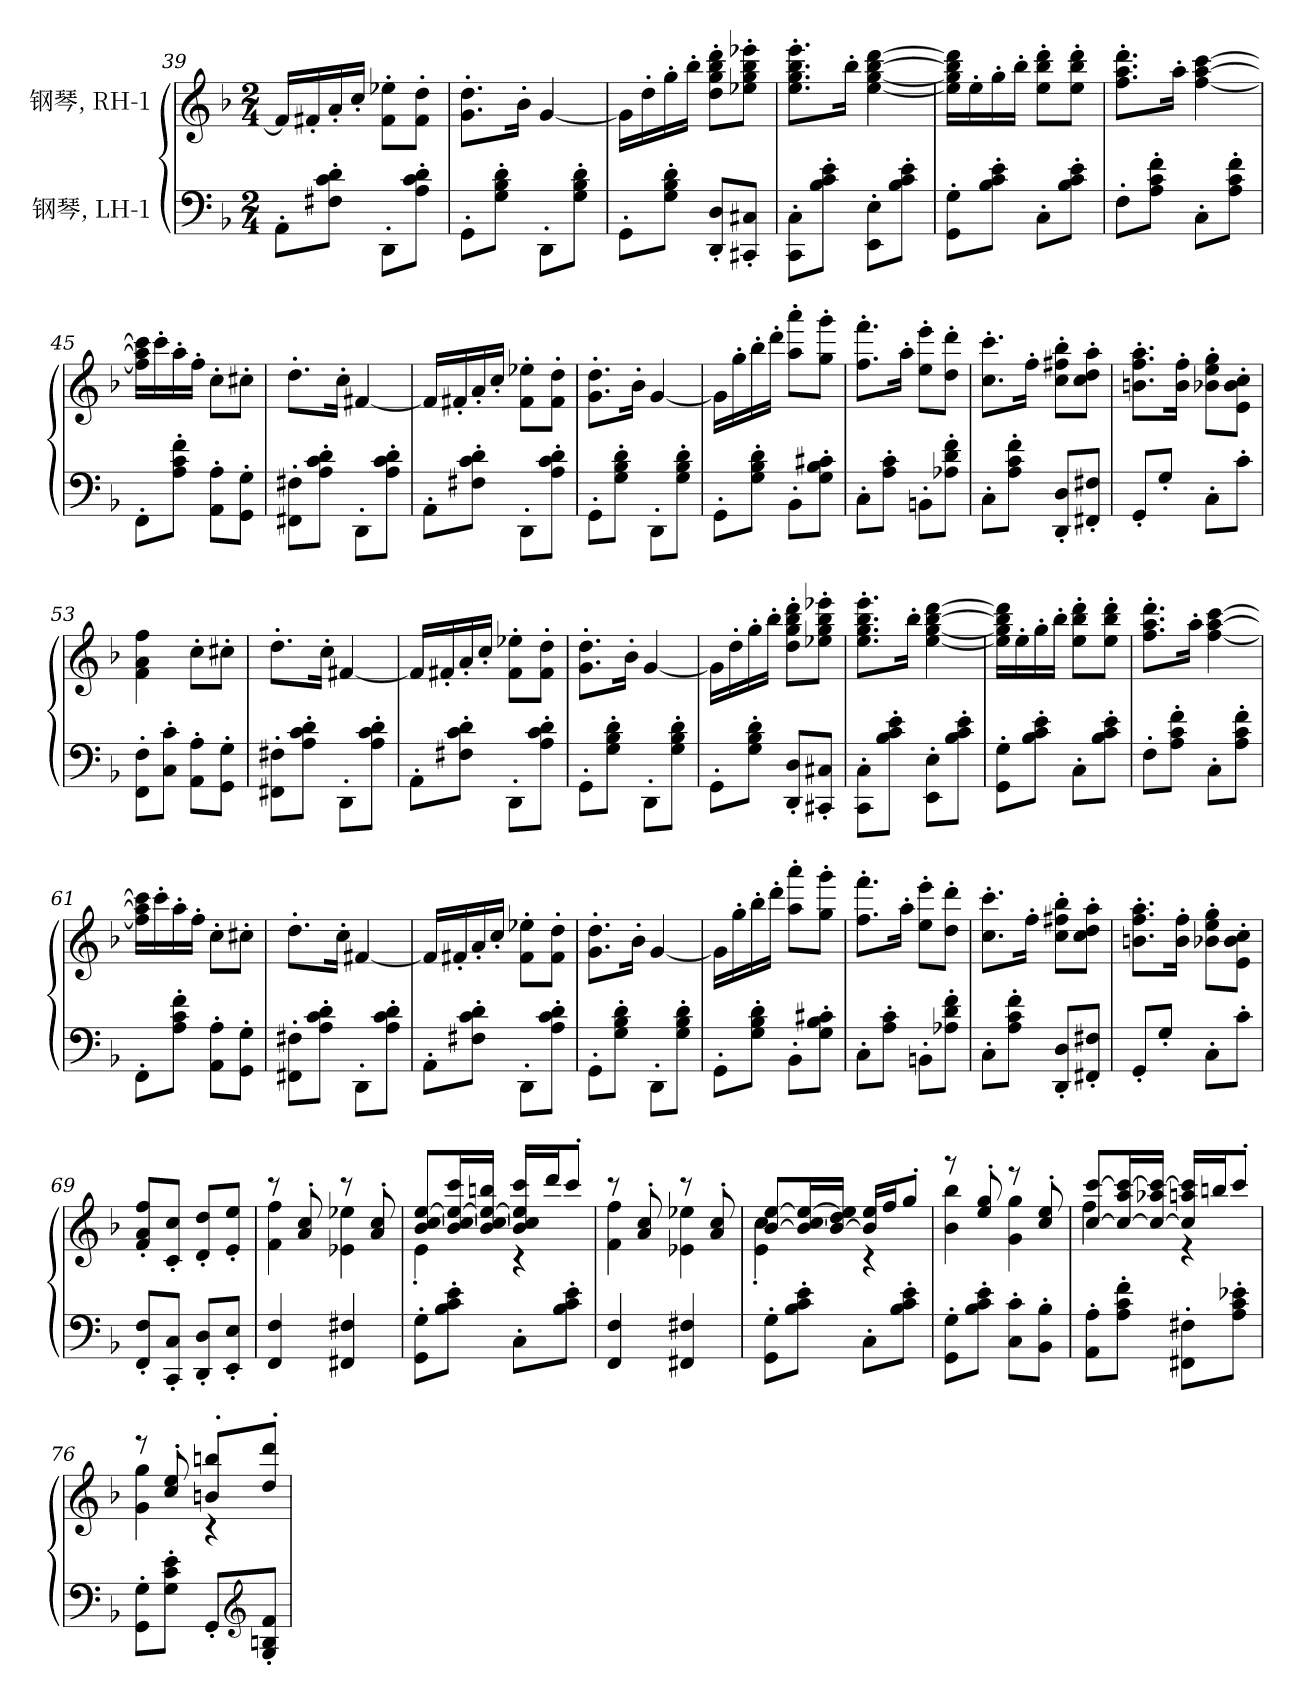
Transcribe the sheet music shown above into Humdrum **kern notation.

**kern	**kern
*part2	*part1
*staff2	*staff1
*I"钢琴, LH-1	*I"钢琴, RH-1
*clefF4	*clefG2
*k[b-]	*k[b-]
*M2/4	*M2/4
=39	=39
8AA'\L	16f#/LL]
.	16f#X'/
8F#X\' 8c\' 8d\'J	16a'/
.	16cc'/JJ
8DD'\L	8f#\' 8ee-X\'L
8A\' 8c\' 8d\'J	8f#\' 8dd\'J
=40	=40
8GG'\L	8.g\' 8.dd\'L
8G\' 8B-\' 8d\'J	.
.	16b-'\Jk
8DD'\L	[4g/
8G\' 8B-\' 8d\'J	.
!!LO:LB:g=z
=41	=41
8GG'\L	16g\LL]
.	16dd'\
8G\' 8B-\' 8d\'J	16gg'\
.	16bb-'\JJ
8DD/' 8D/'L	8dd\' 8gg\' 8bb-\' 8ddd\'L
8CC#X/' 8C#X/'J	8ee-X\' 8gg\' 8bb-\' 8eee-X\'J
=42	=42
8CC\' 8C\'L	8.ee\' 8.gg\' 8.bb-\' 8.eee\'L
8B-\' 8c\' 8e\'J	.
.	16bb-'\Jk
8EE\' 8E\'L	[4ee\ [4gg\ [4bb-\ [4ddd\
8B-\' 8c\' 8e\'J	.
=43	=43
8GG\' 8G\'L	16ee\] 16gg\] 16bb-\] 16ddd\]LL
.	16ee'\
8B-\' 8c\' 8e\'J	16gg'\
.	16bb-'\JJ
8C'\L	8ee\' 8bb-\' 8ddd\'L
8B-\' 8c\' 8e\'J	8ee\' 8bb-\' 8ddd\'J
=44	=44
8F'\L	8.ff\' 8.aa\' 8.ddd\'L
8A\' 8c\' 8f\'J	.
.	16aa'\Jk
8C'\L	[4ff\ [4aa\ [4ccc\
8A\' 8c\' 8f\'J	.
=45	=45
8FF'\L	16ff\] 16aa\] 16ccc\]LL
.	16ccc'\
8A\' 8c\' 8f\'J	16aa'\
.	16ff'\JJ
8AA\' 8A\'L	8cc'\L
8GG\' 8G\'J	8cc#X'\J
!!LO:LB:g=z
=46	=46
8FF#X\' 8F#X\'L	8.dd'\L
8A\' 8c\' 8d\'J	.
.	16cc'\Jk
8DD'\L	[4f#X/
8A\' 8c\' 8d\'J	.
=47	=47
8AA'\L	16f#/LL]
.	16f#X'/
8F#X\' 8c\' 8d\'J	16a'/
.	16cc'/JJ
8DD'\L	8f#\' 8ee-X\'L
8A\' 8c\' 8d\'J	8f#\' 8dd\'J
=48	=48
8GG'\L	8.g\' 8.dd\'L
8G\' 8B-\' 8d\'J	.
.	16b-'\Jk
8DD'\L	[4g/
8G\' 8B-\' 8d\'J	.
=49	=49
8GG'\L	16g\LL]
.	16gg'\
8G\' 8B-\' 8d\'J	16bb-'\
.	16ddd'\JJ
8BB-'\L	8aa\' 8aaa\'L
8G\' 8B-\' 8c#X\'J	8gg\' 8ggg\'J
=50	=50
8C'\L	8.ff\' 8.fff\'L
8A\' 8c\'J	.
.	16aa'\Jk
8BBn'\L	8ee\' 8eee\'L
8A-X\' 8d\' 8f\'J	8dd\' 8ddd\'J
!!LO:LB:g=z
=51	=51
8C'\L	8.cc\' 8.ccc\'L
8A\' 8c\' 8f\'J	.
.	16ff'\Jk
8DD/' 8D/'L	8cc\' 8ff#X\' 8bb-\'L
8FF#X/' 8F#X/'J	8cc\' 8dd\' 8aa\'J
=52	=52
8GG'/L	8.bn\' 8.ff\' 8.aa\'L
8G'/J	.
.	16b\' 16ff\'Jk
8C'\L	8b-X\' 8ee\' 8gg\'L
8c'\J	8e\' 8b-\' 8cc\'J
=53	=53
8FF\' 8F\'L	4f\ 4a\ 4ff\
8C\' 8c\'J	.
8AA\' 8A\'L	8cc'\L
8GG\' 8G\'J	8cc#X'\J
=54	=54
8FF#X\' 8F#X\'L	8.dd'\L
8A\' 8c\' 8d\'J	.
.	16cc'\Jk
8DD'\L	[4f#X/
8A\' 8c\' 8d\'J	.
=55	=55
8AA'\L	16f#/LL]
.	16f#X'/
8F#X\' 8c\' 8d\'J	16a'/
.	16cc'/JJ
8DD'\L	8f#\' 8ee-X\'L
8A\' 8c\' 8d\'J	8f#\' 8dd\'J
=56	=56
8GG'\L	8.g\' 8.dd\'L
8G\' 8B-\' 8d\'J	.
.	16b-'\Jk
8DD'\L	[4g/
8G\' 8B-\' 8d\'J	.
!!LO:LB:g=z
=57	=57
8GG'\L	16g\LL]
.	16dd'\
8G\' 8B-\' 8d\'J	16gg'\
.	16bb-'\JJ
8DD/' 8D/'L	8dd\' 8gg\' 8bb-\' 8ddd\'L
8CC#X/' 8C#X/'J	8ee-X\' 8gg\' 8bb-\' 8eee-X\'J
=58	=58
8CC\' 8C\'L	8.ee\' 8.gg\' 8.bb-\' 8.eee\'L
8B-\' 8c\' 8e\'J	.
.	16bb-'\Jk
8EE\' 8E\'L	[4ee\ [4gg\ [4bb-\ [4ddd\
8B-\' 8c\' 8e\'J	.
=59	=59
8GG\' 8G\'L	16ee\] 16gg\] 16bb-\] 16ddd\]LL
.	16ee'\
8B-\' 8c\' 8e\'J	16gg'\
.	16bb-'\JJ
8C'\L	8ee\' 8bb-\' 8ddd\'L
8B-\' 8c\' 8e\'J	8ee\' 8bb-\' 8ddd\'J
=60	=60
8F'\L	8.ff\' 8.aa\' 8.ddd\'L
8A\' 8c\' 8f\'J	.
.	16aa'\Jk
8C'\L	[4ff\ [4aa\ [4ccc\
8A\' 8c\' 8f\'J	.
=61	=61
8FF'\L	16ff\] 16aa\] 16ccc\]LL
.	16ccc'\
8A\' 8c\' 8f\'J	16aa'\
.	16ff'\JJ
8AA\' 8A\'L	8cc'\L
8GG\' 8G\'J	8cc#X'\J
!!LO:PB:g=z
=62	=62
8FF#X\' 8F#X\'L	8.dd'\L
8A\' 8c\' 8d\'J	.
.	16cc'\Jk
8DD'\L	[4f#X/
8A\' 8c\' 8d\'J	.
=63	=63
8AA'\L	16f#/LL]
.	16f#X'/
8F#X\' 8c\' 8d\'J	16a'/
.	16cc'/JJ
8DD'\L	8f#\' 8ee-X\'L
8A\' 8c\' 8d\'J	8f#\' 8dd\'J
=64	=64
8GG'\L	8.g\' 8.dd\'L
8G\' 8B-\' 8d\'J	.
.	16b-'\Jk
8DD'\L	[4g/
8G\' 8B-\' 8d\'J	.
=65	=65
8GG'\L	16g\LL]
.	16gg'\
8G\' 8B-\' 8d\'J	16bb-'\
.	16ddd'\JJ
8BB-'\L	8aa\' 8aaa\'L
8G\' 8B-\' 8c#X\'J	8gg\' 8ggg\'J
=66	=66
8C'\L	8.ff\' 8.fff\'L
8A\' 8c\'J	.
.	16aa'\Jk
8BBn'\L	8ee\' 8eee\'L
8A-X\' 8d\' 8f\'J	8dd\' 8ddd\'J
!!LO:LB:g=z
=67	=67
8C'\L	8.cc\' 8.ccc\'L
8A\' 8c\' 8f\'J	.
.	16ff'\Jk
8DD/' 8D/'L	8cc\' 8ff#X\' 8bb-\'L
8FF#X/' 8F#X/'J	8cc\' 8dd\' 8aa\'J
=68	=68
8GG'/L	8.bn\' 8.ff\' 8.aa\'L
8G'/J	.
.	16b\' 16ff\'Jk
8C'\L	8b-X\' 8ee\' 8gg\'L
8c'\J	8e\' 8b-\' 8cc\'J
=69	=69
8FF/' 8F/'L	8f/' 8a/' 8ff/'L
8CC/' 8C/'J	8c/' 8cc/'J
8DD/' 8D/'L	8d/' 8dd/'L
8EE/' 8E/'J	8e/' 8ee/'J
=70	=70
*	*^
4FF/ 4F/	8r	4f\ 4ff\
.	8a/' 8cc/'	.
4FF#X/ 4F#X/	8r	4e-X\ 4ee-X\
.	8a/' 8cc/'	.
=71	=71	=71
8GG\' 8G\'L	[8b-/ [8cc/ [8ee/L	4e'\
8B-\' 8c\' 8e\'J	16b-/_ 16cc/_ 16ee/_ 16ccc/L	.
.	16b-/_ 16cc/_ 16ee/_ 16bbn/JJ	.
8C'\L	16b-/] 16cc/] 16ee/] 16ccc/LL	4r
.	16ddd/J	.
8B-\' 8c\' 8e\'J	8ccc'/J	.
!!LO:LB:g=z	!!
=72	=72	=72
4FF/ 4F/	8r	4f\ 4ff\
.	8a/' 8cc/'	.
4FF#X/ 4F#X/	8r	4e-X\ 4ee-X\
.	8a/' 8cc/'	.
=73	=73	=73
8GG\' 8G\'L	[8b-/ [8ee/L	4e\' 4cc\'
8B-\' 8c\' 8e\'J	16b-/_ 16cc/ 16ee/_L	.
.	16b-/_ 16dd/ 16ee/]JJ	.
8C'\L	16b-/] 16ee/LL	4r
.	16ff/J	.
8B-\' 8c\' 8e\'J	8gg'/J	.
=74	=74	=74
8GG\' 8G\'L	8r	4b-\ 4bb-\
8B-\' 8c\' 8e\'J	8ee/' 8gg/'	.
8C\' 8c\'L	8r	4g\ 4gg\
8BB-\' 8B-\'J	8cc/' 8ee/'	.
=75	=75	=75
8AA\' 8A\'L	[8cc/ [8ccc/L	4ff\
8A\' 8c\' 8f\'J	16cc/_ 16aa/ 16ccc/_L	.
.	16cc/_ 16aa-X/ 16ccc/_JJ	.
8FF#X\' 8F#X\'L	16cc/] 16aan/ 16ccc/]LL	4r
.	16bbn/J	.
8A\' 8c\' 8e-X\'J	8ccc'/J	.
=76	=76	=76
8GG\' 8G\'L	8r	4g\ 4gg\
8G\' 8c\' 8e\'J	8cc/' 8ee/'	.
8GG'/L	8bn/' 8bbn/'L	4r
*clefG2	*	*
8G/' 8Bn/' 8f/'J	8dd/' 8ddd/'J	.
*	*v	*v
=	=
*-	*-
